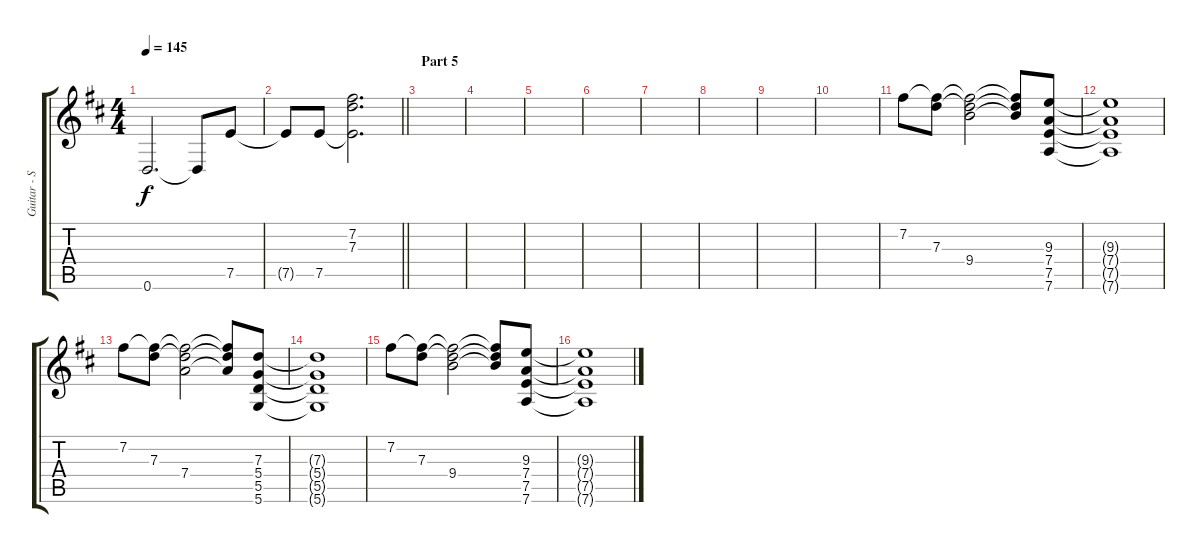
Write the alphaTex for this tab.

\track ("Guitar - Simon Neil" "Guitar - S") {instrument overdrivenguitar}
\staff {score tabs}
\tuning (E4 B3 G3 D3 A2 D2) {hide}
\ts (4 4)
\tempo 145
\clef g2
\ks d
0.6.2{d dy f} 0.6{t}.8 7.5.8 |
\barLineRight lightlight
7.5{t}.8 7.5.8 (7.2 7.3 7.5{t}).2{d} |
\section ("" "Part 5")
|
|
|
|
|
|
|
|
7.2.8{volume 14 instrument electricguitarclean} (7.2{t} 7.3).8 (7.2{t} 7.3{t} 9.4).2 (7.2{t} 7.3{t} 9.4{t}).8 (9.3 7.4 7.5 7.6).8 |
(9.3{t} 7.4{t} 7.5{t} 7.6{t}).1 |
7.2.8 (7.2{t} 7.3).8 (7.2{t} 7.3{t} 7.4).2 (7.2{t} 7.3{t} 7.4{t}).8 (7.3 5.4 5.5 5.6).8 |
(7.3{t} 5.4{t} 5.5{t} 5.6{t}).1 |
7.2.8 (7.2{t} 7.3).8 (7.2{t} 7.3{t} 9.4).2 (7.2{t} 7.3{t} 9.4{t}).8 (9.3 7.4 7.5 7.6).8 |
(9.3{t} 7.4{t} 7.5{t} 7.6{t}).1
